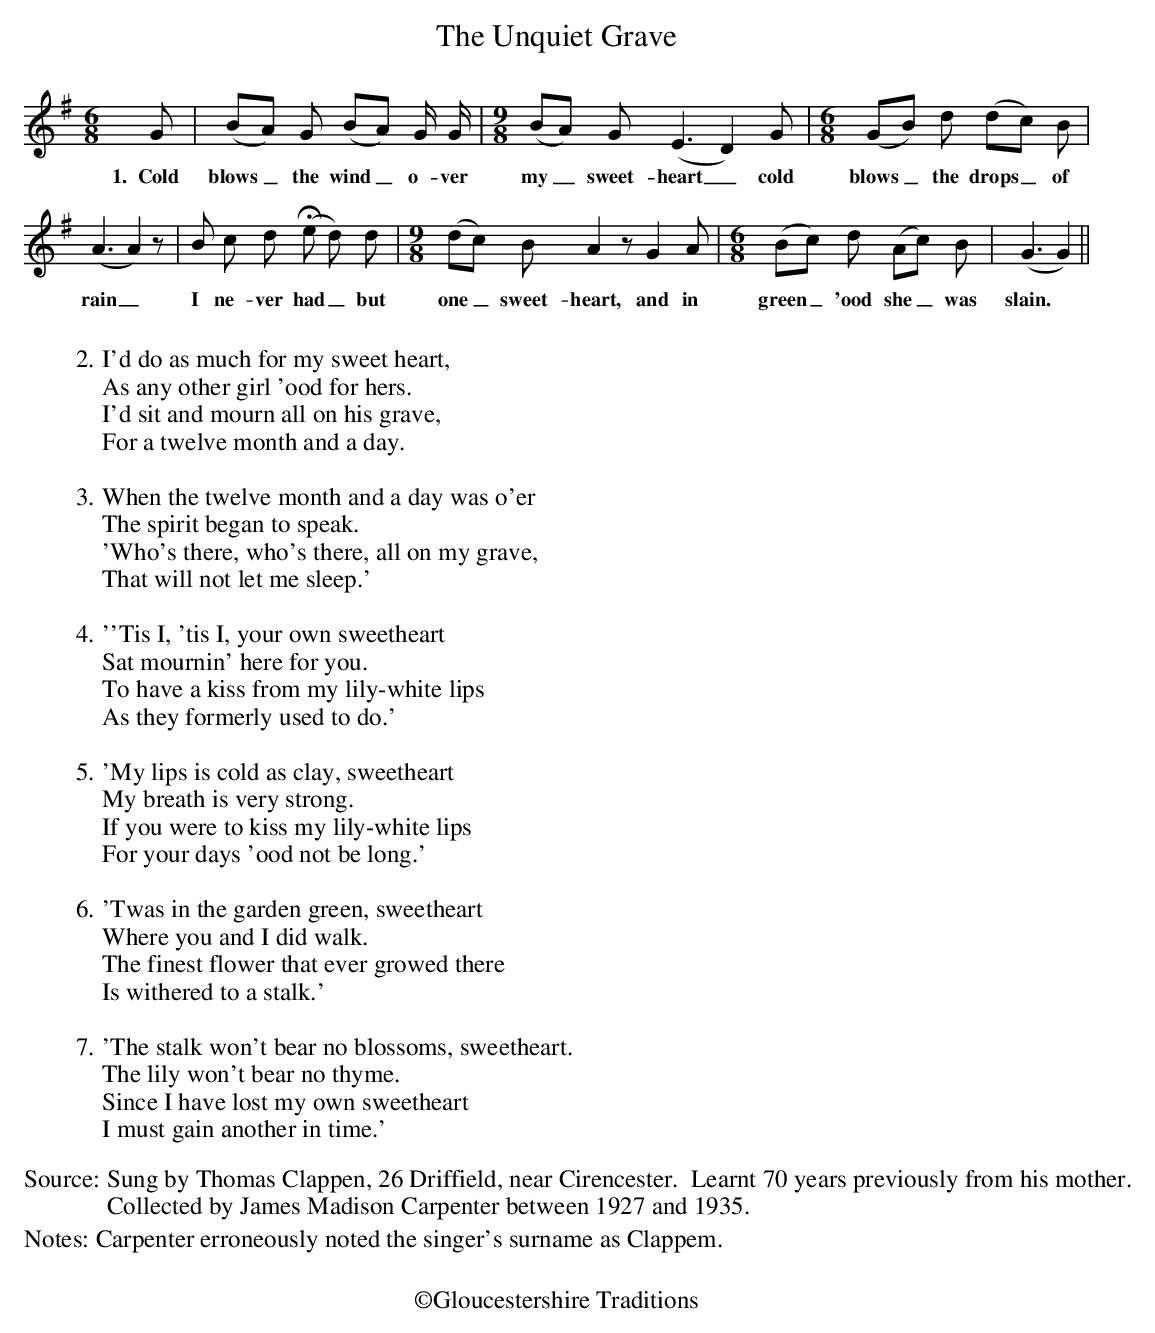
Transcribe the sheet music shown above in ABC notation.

X:1
T: The Unquiet Grave
M: 6/8
L: 1/8
K: G
G|(BA) G (BA) G/ G/|[M:9/8](BA) G(E2>D4) G|[M:6/8](GB) d (dc) B|
w:1.~~Cold blows_ the wind_ o-ver my_ sweet-heart_ cold blows_the drops_ of
(A2>A4) z|B c d (!fermata!e d) d|[M:9/8](dc) BA2 z G2A|[M:6/8](Bc) d (Ac) B|(G2>G4)||
w:rain_I ne-ver had_ but one_sweet-heart, and in green_'ood she_was slain.
W:
W:2. I'd do as much for my sweet heart,
W:As any other girl 'ood for hers.
W:I'd sit and mourn all on his grave,
W:For a twelve month and a day.
W:
W:3. When the twelve month and a day was o'er
W:The spirit began to speak.
W:'Who's there, who's there, all on my grave,
W:That will not let me sleep.'
W:
W:4. ''Tis I, 'tis I, your own sweetheart
W:Sat mournin' here for you.
W:To have a kiss from my lily-white lips
W:As they formerly used to do.'
W:
W:5. 'My lips is cold as clay, sweetheart
W:My breath is very strong.
W:If you were to kiss my lily-white lips
W:For your days 'ood not be long.'
W:
W:6. 'Twas in the garden green, sweetheart
W:Where you and I did walk.
W:The finest flower that ever growed there
W:Is withered to a stalk.'
W:
W:7. 'The stalk won't bear no blossoms, sweetheart.
W:The lily won't bear no thyme.
W:Since I have lost my own sweetheart
W:I must gain another in time.'
W:
